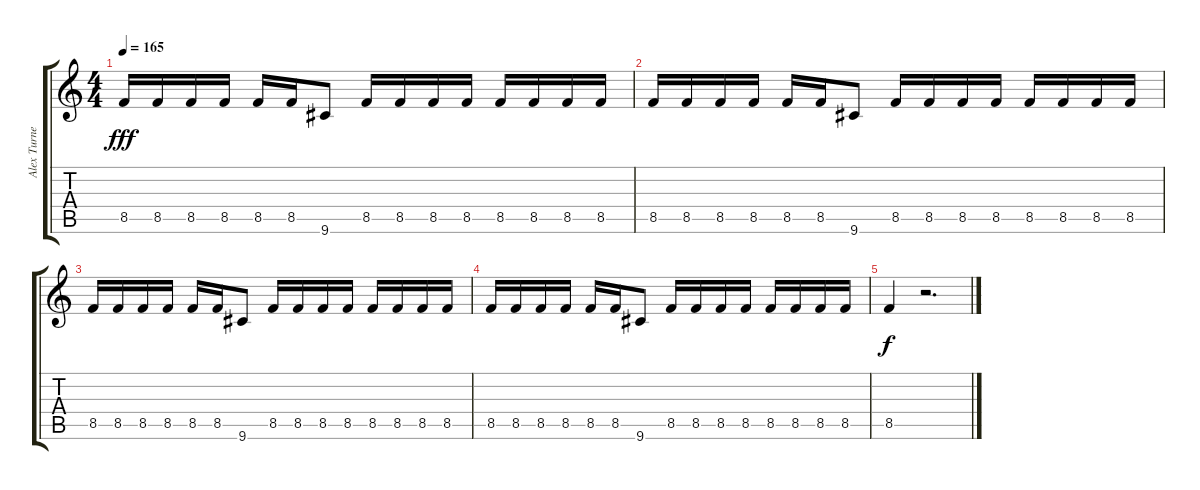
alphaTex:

\track ("Alex Turner (Guitar 1)" "Alex Turne") {instrument distortionguitar}
\staff {score tabs}
\tuning (E4 B3 G3 D3 A2 E2) {hide}
\ts (4 4)
\tempo 165
\clef g2
\ks c
8.5.16{dy fff} 8.5.16 8.5.16 8.5.16 8.5.16 8.5.16 9.6.8 8.5.16 8.5.16 8.5.16 8.5.16 8.5.16 8.5.16 8.5.16 8.5.16 |
8.5.16 8.5.16 8.5.16 8.5.16 8.5.16 8.5.16 9.6.8 8.5.16 8.5.16 8.5.16 8.5.16 8.5.16 8.5.16 8.5.16 8.5.16 |
8.5.16 8.5.16 8.5.16 8.5.16 8.5.16 8.5.16 9.6.8 8.5.16 8.5.16 8.5.16 8.5.16 8.5.16 8.5.16 8.5.16 8.5.16 |
8.5.16 8.5.16 8.5.16 8.5.16 8.5.16 8.5.16 9.6.8 8.5.16 8.5.16 8.5.16 8.5.16 8.5.16 8.5.16 8.5.16 8.5.16 |
8.5.4{dy f} r.2{d}
